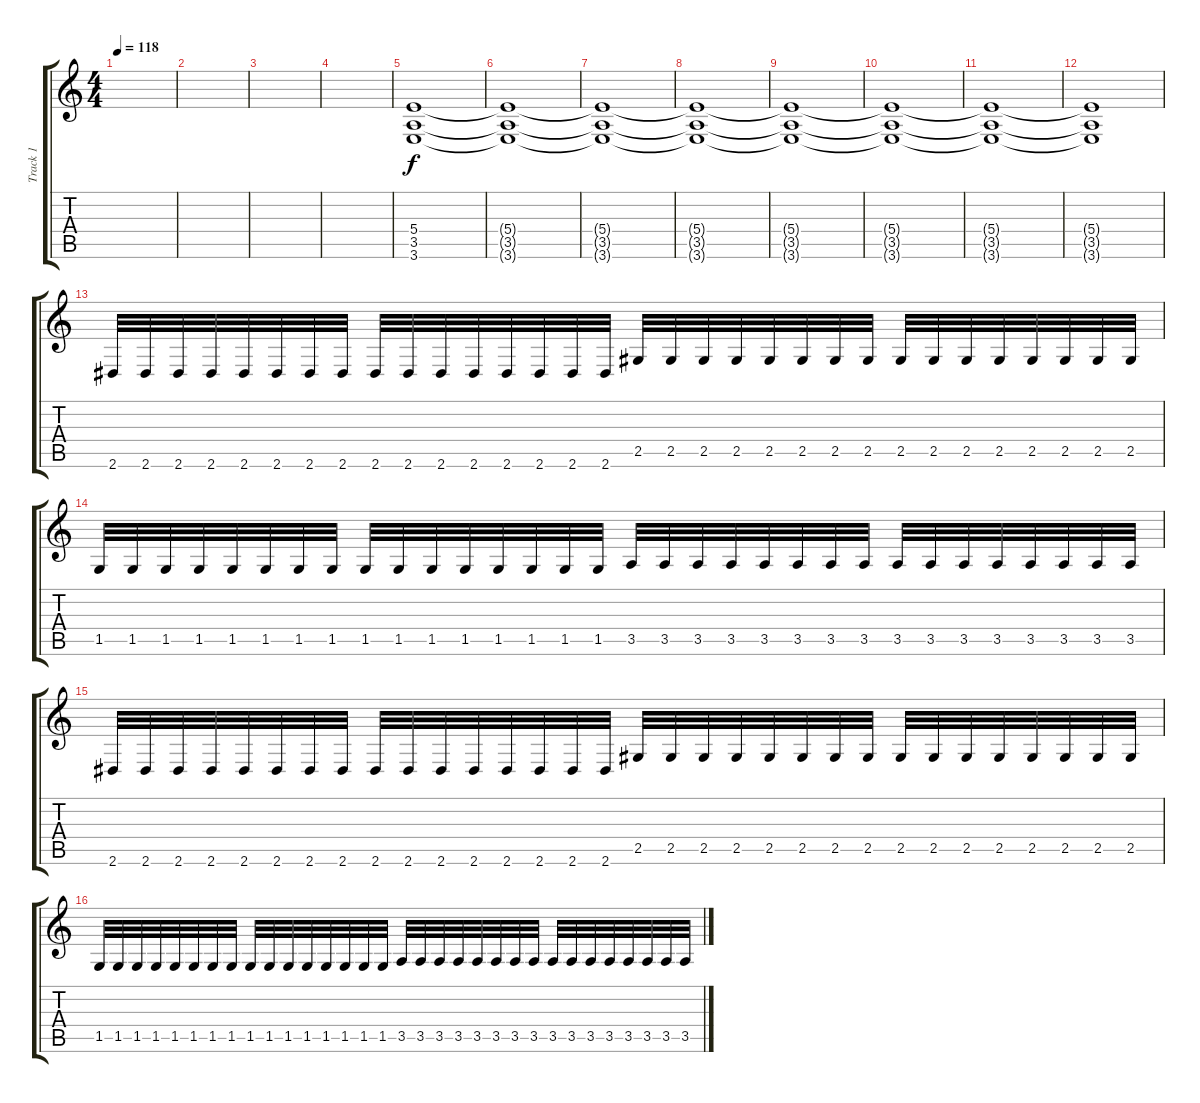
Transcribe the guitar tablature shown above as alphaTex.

\track ("Track 1" "Track 1") {instrument distortionguitar}
\staff {score tabs}
\tuning (Db4 Ab3 E3 B2 Gb2 Db2) {hide}
\ts (4 4)
\tempo 118
\clef g2
\ks c
|
|
|
|
(5.4 3.5 3.6).1 |
(5.4{t} 3.5{t} 3.6{t}).1 |
(5.4{t} 3.5{t} 3.6{t}).1 |
(5.4{t} 3.5{t} 3.6{t}).1{volume 6} |
(5.4{t} 3.5{t} 3.6{t}).1 |
(5.4{t} 3.5{t} 3.6{t}).1 |
(5.4{t} 3.5{t} 3.6{t}).1 |
(5.4{t} 3.5{t} 3.6{t}).1 |
2.6.32{volume 13} 2.6.32 2.6.32 2.6.32 2.6.32 2.6.32 2.6.32 2.6.32 2.6.32 2.6.32 2.6.32 2.6.32 2.6.32 2.6.32 2.6.32 2.6.32 2.5.32 2.5.32 2.5.32 2.5.32 2.5.32 2.5.32 2.5.32 2.5.32 2.5.32 2.5.32 2.5.32 2.5.32 2.5.32 2.5.32 2.5.32 2.5.32 |
1.5.32 1.5.32 1.5.32 1.5.32 1.5.32 1.5.32 1.5.32 1.5.32 1.5.32 1.5.32 1.5.32 1.5.32 1.5.32 1.5.32 1.5.32 1.5.32 3.5.32 3.5.32 3.5.32 3.5.32 3.5.32 3.5.32 3.5.32 3.5.32 3.5.32 3.5.32 3.5.32 3.5.32 3.5.32 3.5.32 3.5.32 3.5.32 |
2.6.32 2.6.32 2.6.32 2.6.32 2.6.32 2.6.32 2.6.32 2.6.32 2.6.32 2.6.32 2.6.32 2.6.32 2.6.32 2.6.32 2.6.32 2.6.32 2.5.32 2.5.32 2.5.32 2.5.32 2.5.32 2.5.32 2.5.32 2.5.32 2.5.32 2.5.32 2.5.32 2.5.32 2.5.32 2.5.32 2.5.32 2.5.32 |
1.5.32 1.5.32 1.5.32 1.5.32 1.5.32 1.5.32 1.5.32 1.5.32 1.5.32 1.5.32 1.5.32 1.5.32 1.5.32 1.5.32 1.5.32 1.5.32 3.5.32 3.5.32 3.5.32 3.5.32 3.5.32 3.5.32 3.5.32 3.5.32 3.5.32 3.5.32 3.5.32 3.5.32 3.5.32 3.5.32 3.5.32 3.5.32
